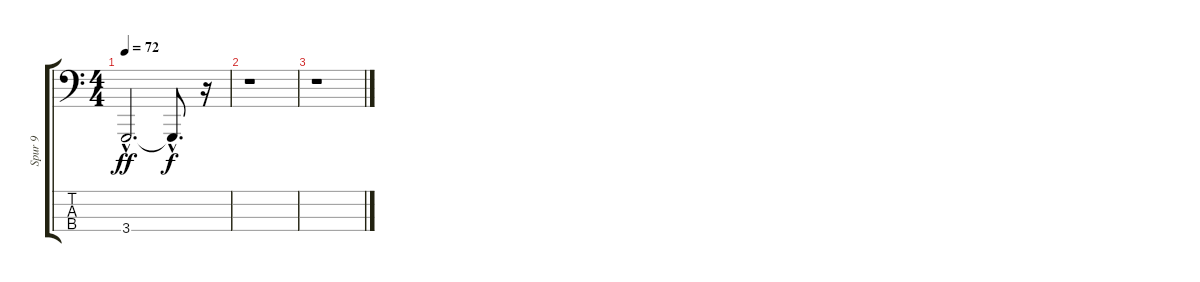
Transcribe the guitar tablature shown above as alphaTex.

\track ("Spur 9" "Spur 9") {instrument cello}
\staff {score tabs}
\tuning (G2 D2 A1 E1) {hide}
\ts (4 4)
\tempo 72
\clef f4
\ks c
3.4{hac}.2{d dy ff volume 9 balance 10} 3.4{hac t}.8{d dy f} r.16 |
r.1 |
r.1
